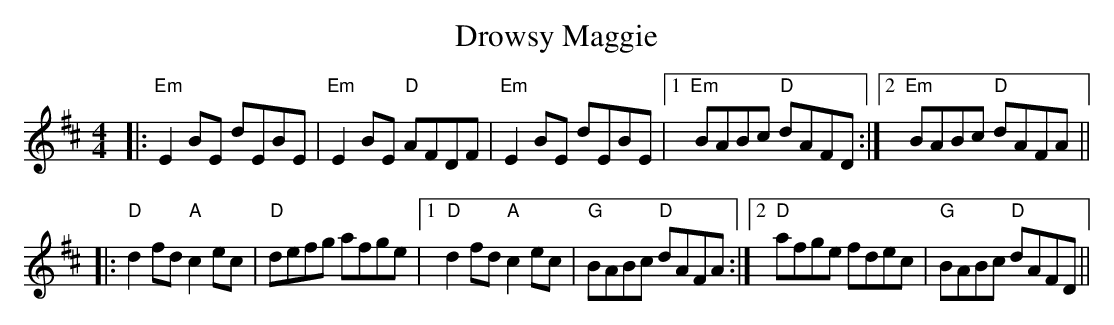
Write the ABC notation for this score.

X:1
T:Drowsy Maggie
M:4/4
L:1/8
K:Edor
|: "Em"E2BE   dEBE | "Em"E2BE "D"AFDF | "Em"E2BE    dEBE |1 "Em"BABc "D"dAFD :|2 "Em"BABc "D"dAFA ||
|: "D"d2fd "A"c2ec | "D" defg    afge |1 "D"d2fd "A"c2ec |  "G" BABc "D"dAFA :|2 "D"afge  fdec | "G"BABc "D"dAFD ||
